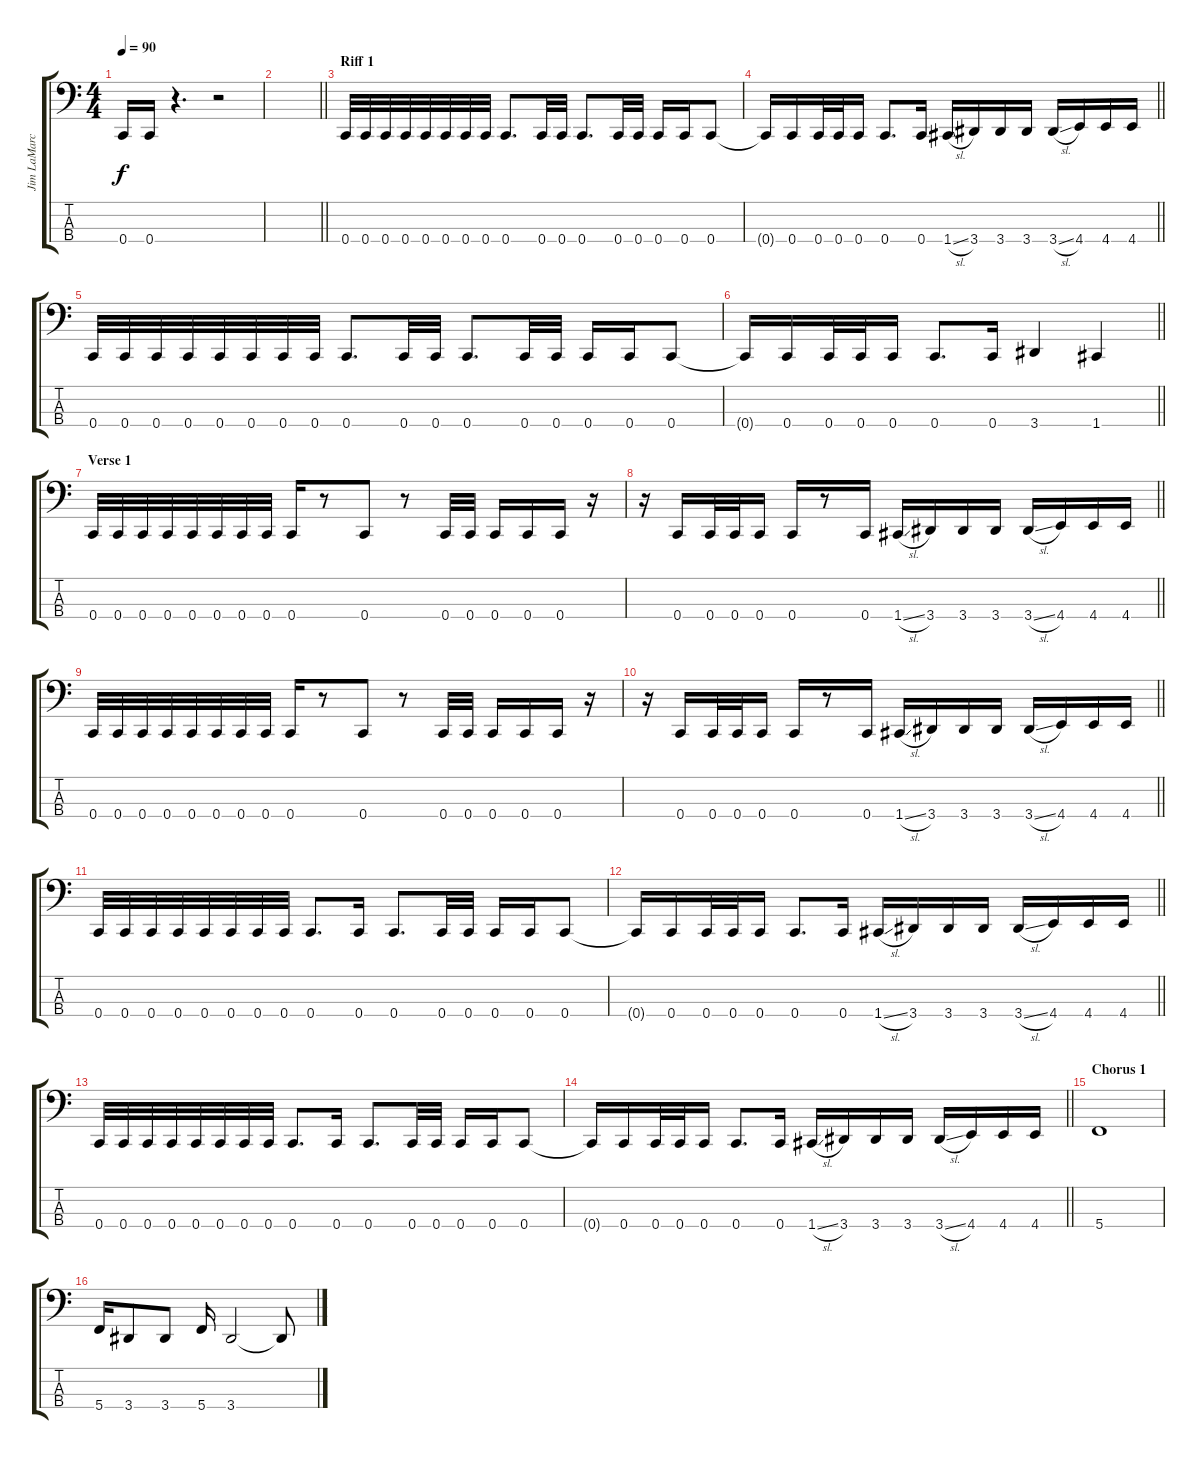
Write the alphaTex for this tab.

\track ("Jim LaMarca" "Jim LaMarc") {instrument electricbasspick}
\staff {score tabs}
\tuning (F2 C2 G1 C1) {hide}
\ts (4 4)
\tempo 90
\clef f4
\ks c
0.4.16{dy f} 0.4.16 r.4{d} r.2 |
\barLineRight lightlight
|
\section ("" "Riff 1")
0.4.32 0.4.32 0.4.32 0.4.32 0.4.32 0.4.32 0.4.32 0.4.32 0.4.8{d} 0.4.32 0.4.32 0.4.8{d} 0.4.32 0.4.32 0.4.16 0.4.16 0.4.8 |
\barLineRight lightlight
0.4{t}.16 0.4.16 0.4.32 0.4.32 0.4.16 0.4.8{d} 0.4.16 1.4{sl}.16 3.4.16 3.4.16 3.4.16 3.4{sl}.16 4.4.16 4.4.16 4.4.16 |
0.4.32 0.4.32 0.4.32 0.4.32 0.4.32 0.4.32 0.4.32 0.4.32 0.4.8{d} 0.4.32 0.4.32 0.4.8{d} 0.4.32 0.4.32 0.4.16 0.4.16 0.4.8 |
\barLineRight lightlight
0.4{t}.16 0.4.16 0.4.32 0.4.32 0.4.16 0.4.8{d} 0.4.16 3.4.4 1.4.4 |
\section ("" "Verse 1")
0.4.32 0.4.32 0.4.32 0.4.32 0.4.32 0.4.32 0.4.32 0.4.32 0.4.16 r.8 0.4.8 r.8 0.4.32 0.4.32 0.4.16 0.4.16 0.4.16 r.16 |
\barLineRight lightlight
r.16 0.4.16 0.4.32 0.4.32 0.4.16 0.4.16 r.8 0.4.16 1.4{sl}.16 3.4.16 3.4.16 3.4.16 3.4{sl}.16 4.4.16 4.4.16 4.4.16 |
0.4.32 0.4.32 0.4.32 0.4.32 0.4.32 0.4.32 0.4.32 0.4.32 0.4.16 r.8 0.4.8 r.8 0.4.32 0.4.32 0.4.16 0.4.16 0.4.16 r.16 |
\barLineRight lightlight
r.16 0.4.16 0.4.32 0.4.32 0.4.16 0.4.16 r.8 0.4.16 1.4{sl}.16 3.4.16 3.4.16 3.4.16 3.4{sl}.16 4.4.16 4.4.16 4.4.16 |
0.4.32 0.4.32 0.4.32 0.4.32 0.4.32 0.4.32 0.4.32 0.4.32 0.4.8{d} 0.4.16 0.4.8{d} 0.4.32 0.4.32 0.4.16 0.4.16 0.4.8 |
\barLineRight lightlight
0.4{t}.16 0.4.16 0.4.32 0.4.32 0.4.16 0.4.8{d} 0.4.16 1.4{sl}.16 3.4.16 3.4.16 3.4.16 3.4{sl}.16 4.4.16 4.4.16 4.4.16 |
0.4.32 0.4.32 0.4.32 0.4.32 0.4.32 0.4.32 0.4.32 0.4.32 0.4.8{d} 0.4.16 0.4.8{d} 0.4.32 0.4.32 0.4.16 0.4.16 0.4.8 |
\barLineRight lightlight
0.4{t}.16 0.4.16 0.4.32 0.4.32 0.4.16 0.4.8{d} 0.4.16 1.4{sl}.16 3.4.16 3.4.16 3.4.16 3.4{sl}.16 4.4.16 4.4.16 4.4.16 |
\section ("" "Chorus 1")
5.4.1 |
5.4.16 3.4.8 3.4.8 5.4.16 3.4.2 3.4{t}.8
